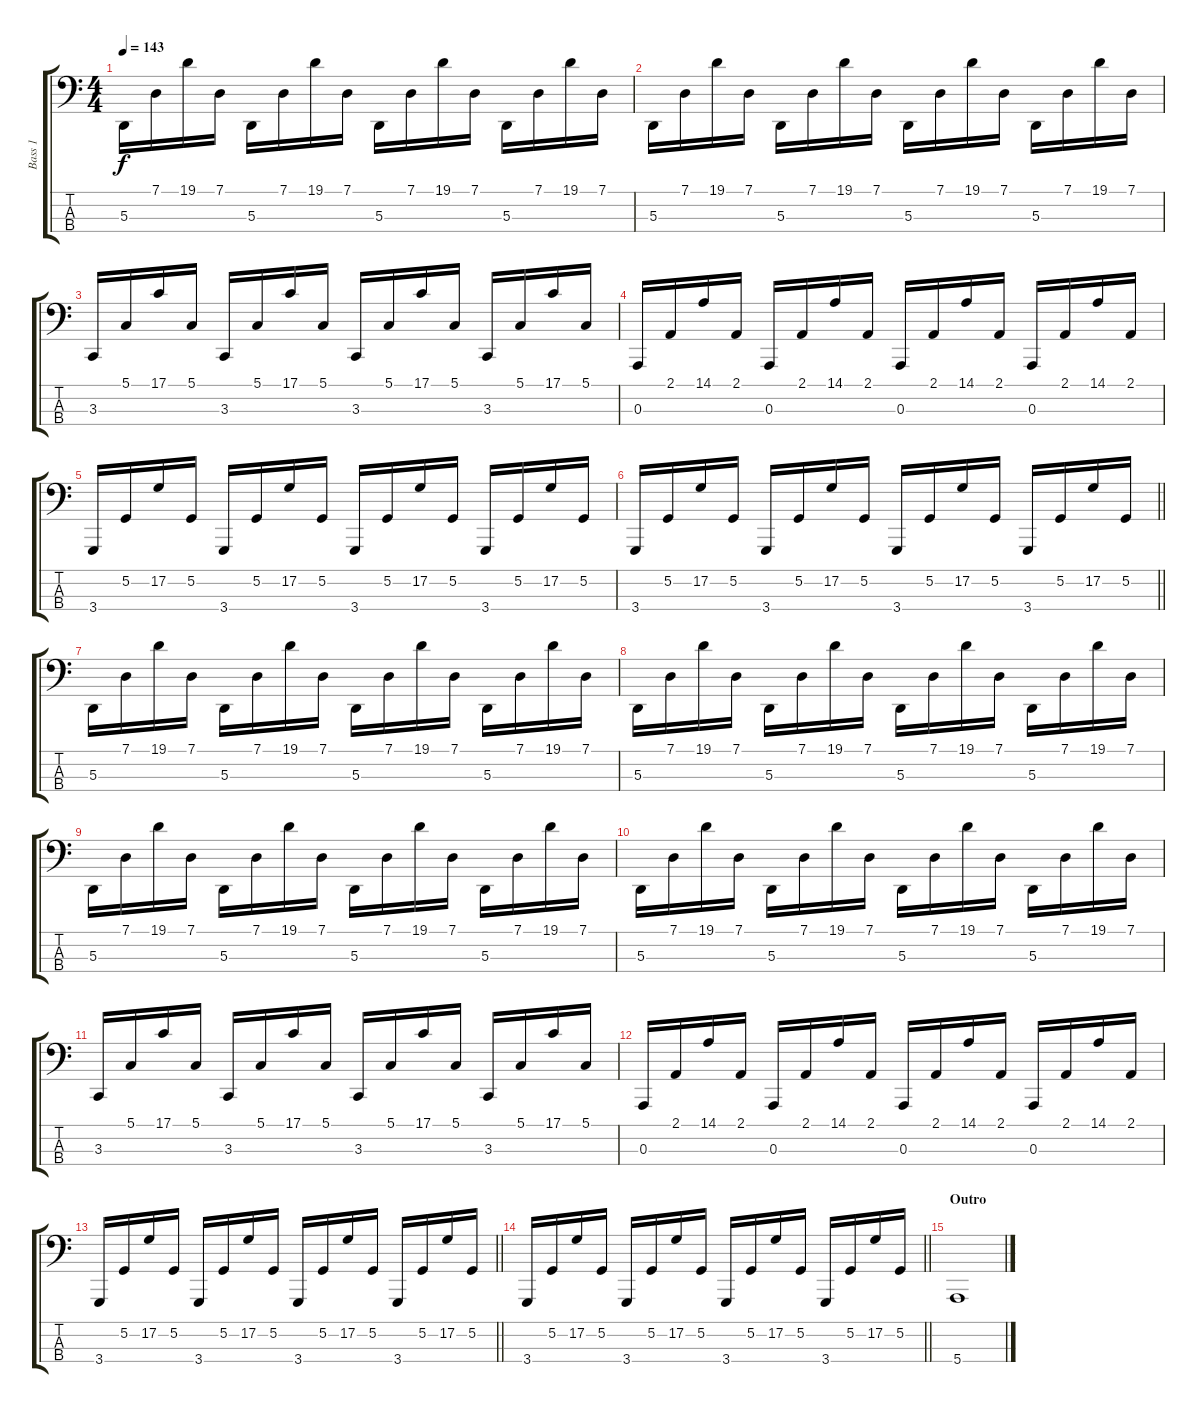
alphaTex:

\track ("Bass 1" "Bass 1") {instrument synthbass1}
\staff {score tabs}
\tuning (G1 D1 A0 E0) {hide}
\ts (4 4)
\tempo 143
\clef f4
\ks c
5.3.16{dy f} 7.1.16 19.1.16 7.1.16 5.3.16 7.1.16 19.1.16 7.1.16 5.3.16 7.1.16 19.1.16 7.1.16 5.3.16 7.1.16 19.1.16 7.1.16 |
5.3.16 7.1.16 19.1.16 7.1.16 5.3.16 7.1.16 19.1.16 7.1.16 5.3.16 7.1.16 19.1.16 7.1.16 5.3.16 7.1.16 19.1.16 7.1.16 |
3.3.16 5.1.16 17.1.16 5.1.16 3.3.16 5.1.16 17.1.16 5.1.16 3.3.16 5.1.16 17.1.16 5.1.16 3.3.16 5.1.16 17.1.16 5.1.16 |
0.3.16 2.1.16 14.1.16 2.1.16 0.3.16 2.1.16 14.1.16 2.1.16 0.3.16 2.1.16 14.1.16 2.1.16 0.3.16 2.1.16 14.1.16 2.1.16 |
3.4.16 5.2.16 17.2.16 5.2.16 3.4.16 5.2.16 17.2.16 5.2.16 3.4.16 5.2.16 17.2.16 5.2.16 3.4.16 5.2.16 17.2.16 5.2.16 |
\barLineRight lightlight
3.4.16 5.2.16 17.2.16 5.2.16 3.4.16 5.2.16 17.2.16 5.2.16 3.4.16 5.2.16 17.2.16 5.2.16 3.4.16 5.2.16 17.2.16 5.2.16 |
5.3.16 7.1.16 19.1.16 7.1.16 5.3.16 7.1.16 19.1.16 7.1.16 5.3.16 7.1.16 19.1.16 7.1.16 5.3.16 7.1.16 19.1.16 7.1.16 |
5.3.16 7.1.16 19.1.16 7.1.16 5.3.16 7.1.16 19.1.16 7.1.16 5.3.16 7.1.16 19.1.16 7.1.16 5.3.16 7.1.16 19.1.16 7.1.16 |
5.3.16 7.1.16 19.1.16 7.1.16 5.3.16 7.1.16 19.1.16 7.1.16 5.3.16 7.1.16 19.1.16 7.1.16 5.3.16 7.1.16 19.1.16 7.1.16 |
5.3.16 7.1.16 19.1.16 7.1.16 5.3.16 7.1.16 19.1.16 7.1.16 5.3.16 7.1.16 19.1.16 7.1.16 5.3.16 7.1.16 19.1.16 7.1.16 |
3.3.16 5.1.16 17.1.16 5.1.16 3.3.16 5.1.16 17.1.16 5.1.16 3.3.16 5.1.16 17.1.16 5.1.16 3.3.16 5.1.16 17.1.16 5.1.16 |
0.3.16 2.1.16 14.1.16 2.1.16 0.3.16 2.1.16 14.1.16 2.1.16 0.3.16 2.1.16 14.1.16 2.1.16 0.3.16 2.1.16 14.1.16 2.1.16 |
\barLineRight lightlight
3.4.16 5.2.16 17.2.16 5.2.16 3.4.16 5.2.16 17.2.16 5.2.16 3.4.16 5.2.16 17.2.16 5.2.16 3.4.16 5.2.16 17.2.16 5.2.16 |
\barLineRight lightlight
3.4.16 5.2.16 17.2.16 5.2.16 3.4.16 5.2.16 17.2.16 5.2.16 3.4.16 5.2.16 17.2.16 5.2.16 3.4.16 5.2.16 17.2.16 5.2.16 |
\section ("" "Outro")
5.4.1
